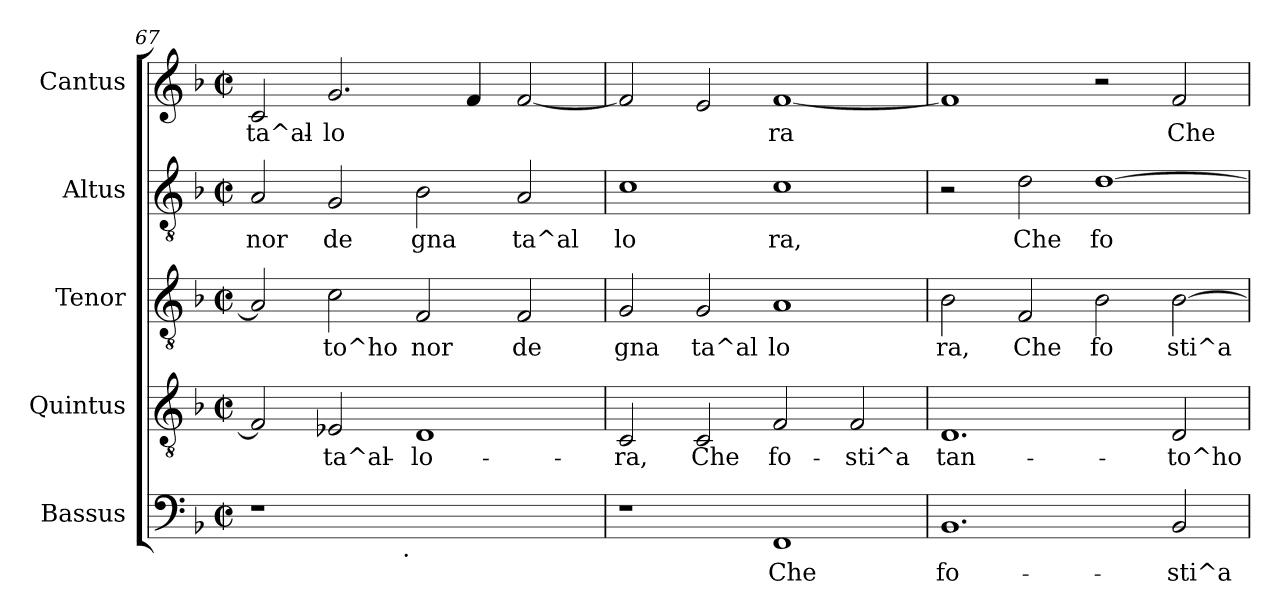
**kern	**text	**kern	**text	**kern	**text	**kern	**text	**kern	**text
*part5	*part5	*part4	*part4	*part3	*part3	*part2	*part2	*part1	*part1
*staff5	*staff5	*staff4	*staff4	*staff3	*staff3	*staff2	*staff2	*staff1	*staff1
*I"Bassus	*	*I"Quintus	*	*I"Tenor	*	*I"Altus	*	*I"Cantus	*
*I'Bassus	*	*I'Quintus	*	*I'Tenor	*	*I'Altus	*	*I'Cantus	*
*clefF4	*	*clefGv2	*	*clefGv2	*	*clefGv2	*	*clefG2	*
*k[b-]	*	*k[b-]	*	*k[b-]	*	*k[b-]	*	*k[b-]	*
*F:	*	*F:	*	*F:	*	*F:	*	*F:	*
*M2/2	*	*M2/2	*	*M2/2	*	*M2/2	*	*M2/2	*
*met(c|)	*	*met(c|)	*	*met(c|)	*	*met(c|)	*	*met(c|)	*
=67	=67	=67	=67	=67	=67	=67	=67	=67	=67
!	!	!	!LO:LY:b:cj	!	!LO:LY:b:cj	!	!LO:LY:b:cj	!	!LO:LY:b:cj
*^	*	*	*	*	*	*	*	*	*
1r	2ryy	.	2F/]	--	2A/]	.	2A/	nor	2c/	-ta^al-
!	!	!	!	!LO:LY:b:cj	!	!LO:LY:b:cj	!	!LO:LY:b:cj	!	!LO:LY:b:cj
.	4...ryy	.	2E-X/	-ta^al-	2c\	to^ho	2G/	de	2.g/	-lo-
!	!LO:TX:b:t=.	!	!	!	!	!	!	!	!	!
.	1ryy	.	.	.	.	.	.	.	.	.
!	!	!	!	!LO:LY:b:cj	!	!LO:LY:b:cj	!	!LO:LY:b:cj	!	!
1ryy	.	.	1D	-lo-	2F/	nor	2B-\	gna	.	.
!	!	!	!	!	!	!	!	!	!	!LO:LY:b:cj
.	.	.	.	.	.	.	.	.	4f/	--
!	!	!	!	!	!	!LO:LY:b:cj	!	!LO:LY:b:cj	!	!LO:LY:b:cj
.	.	.	.	.	2F/	de	2A/	ta^al	[<2f/	--
.	32ryy	.	.	.	.	.	.	.	.	.
=68	=68	=68	=68	=68	=68	=68	=68	=68	=68	=68
!	!	!	!	!LO:LY:b:cj	!	!LO:LY:b:cj	!	!LO:LY:b:cj	!	!LO:LY:b:cj
*v	*v	*	*	*	*	*	*	*	*	*
1r	.	2C/	-ra,	2G/	gna	1c	lo	2f/]	--
!	!	!	!LO:LY:b:cj	!	!LO:LY:b:cj	!	!	!	!LO:LY:b:cj
.	.	2C/	Che	2G/	ta^al	.	.	2e/	--
!	!LO:LY:b:cj	!	!LO:LY:b:cj	!	!LO:LY:b:cj	!	!LO:LY:b:cj	!	!LO:LY:b:cj
1FF	Che	2F/	fo-	1A	lo	1c	ra,	[<1f	-ra
!	!	!	!LO:LY:b:cj	!	!	!	!	!	!
.	.	2F/	-sti^a	.	.	.	.	.	.
=69	=69	=69	=69	=69	=69	=69	=69	=69	=69
!	!LO:LY:b:cj	!	!LO:LY:b:cj	!	!LO:LY:b:cj	!	!	!	!LO:LY:b:cj
1.BB-	fo-	1.D	tan-	2B-\	ra,	2r	.	1f]	.
!	!	!	!	!	!LO:LY:b:cj	!	!LO:LY:b:cj	!	!
.	.	.	.	2F/	Che	2d\	Che	.	.
!	!	!	!	!	!LO:LY:b:cj	!	!LO:LY:b:cj	!	!
.	.	.	.	2B-\	fo	[>1d	fo	2r	.
!	!LO:LY:b:cj	!	!LO:LY:b:cj	!	!LO:LY:b:cj	!	!	!	!LO:LY:b:cj
2BB-/	-sti^a	2D/	-to^ho-	[<2B-\	sti^a	.	.	2f/	Che
=	=	=	=	=	=	=	=	=	=
*-	*-	*-	*-	*-	*-	*-	*-	*-	*-
